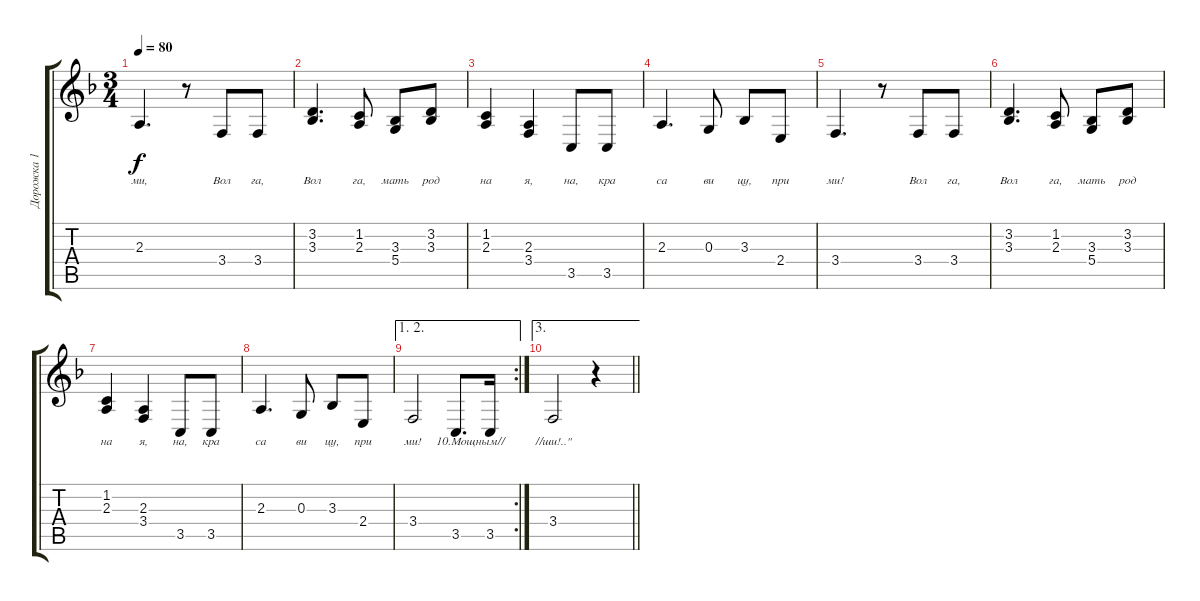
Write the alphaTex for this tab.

\track ("Дорожка 1" "Дорожка 1") {instrument trumpet}
\staff {score tabs}
\tuning (E4 B3 G3 D3 A2 E2) {hide}
\ts (3 4)
\tempo 80
\clef g2
\ks f
2.3.4{d lyrics (0 "ми,") lyrics (1 "") lyrics (2 "") lyrics (3 "") lyrics (4 "") dy f} r.8 3.4.8{lyrics (0 "Вол") lyrics (1 "") lyrics (2 "") lyrics (3 "") lyrics (4 "")} 3.4.8{lyrics (0 "га,") lyrics (1 "") lyrics (2 "") lyrics (3 "") lyrics (4 "")} |
(3.2 3.3).4{d lyrics (0 "Вол") lyrics (1 "") lyrics (2 "") lyrics (3 "") lyrics (4 "")} (1.2 2.3).8{lyrics (0 "га,") lyrics (1 "") lyrics (2 "") lyrics (3 "") lyrics (4 "")} (3.3 5.4).8{lyrics (0 "мать") lyrics (1 "") lyrics (2 "") lyrics (3 "") lyrics (4 "")} (3.2 3.3).8{lyrics (0 "род") lyrics (1 "") lyrics (2 "") lyrics (3 "") lyrics (4 "")} |
(1.2 2.3).4{lyrics (0 "на") lyrics (1 "") lyrics (2 "") lyrics (3 "") lyrics (4 "")} (2.3 3.4).4{lyrics (0 "я,") lyrics (1 "") lyrics (2 "") lyrics (3 "") lyrics (4 "")} 3.5.8{lyrics (0 "на,") lyrics (1 "") lyrics (2 "") lyrics (3 "") lyrics (4 "")} 3.5.8{lyrics (0 "кра") lyrics (1 "") lyrics (2 "") lyrics (3 "") lyrics (4 "")} |
2.3.4{d lyrics (0 "са") lyrics (1 "") lyrics (2 "") lyrics (3 "") lyrics (4 "")} 0.3.8{lyrics (0 "ви") lyrics (1 "") lyrics (2 "") lyrics (3 "") lyrics (4 "")} 3.3.8{lyrics (0 "цу,") lyrics (1 "") lyrics (2 "") lyrics (3 "") lyrics (4 "")} 2.4.8{lyrics (0 "при") lyrics (1 "") lyrics (2 "") lyrics (3 "") lyrics (4 "")} |
3.4.4{d lyrics (0 "ми!") lyrics (1 "") lyrics (2 "") lyrics (3 "") lyrics (4 "")} r.8 3.4.8{lyrics (0 "Вол") lyrics (1 "") lyrics (2 "") lyrics (3 "") lyrics (4 "")} 3.4.8{lyrics (0 "га,") lyrics (1 "") lyrics (2 "") lyrics (3 "") lyrics (4 "")} |
(3.2 3.3).4{d lyrics (0 "Вол") lyrics (1 "") lyrics (2 "") lyrics (3 "") lyrics (4 "")} (1.2 2.3).8{lyrics (0 "га,") lyrics (1 "") lyrics (2 "") lyrics (3 "") lyrics (4 "")} (3.3 5.4).8{lyrics (0 "мать") lyrics (1 "") lyrics (2 "") lyrics (3 "") lyrics (4 "")} (3.2 3.3).8{lyrics (0 "род") lyrics (1 "") lyrics (2 "") lyrics (3 "") lyrics (4 "")} |
(1.2 2.3).4{lyrics (0 "на") lyrics (1 "") lyrics (2 "") lyrics (3 "") lyrics (4 "")} (2.3 3.4).4{lyrics (0 "я,") lyrics (1 "") lyrics (2 "") lyrics (3 "") lyrics (4 "")} 3.5.8{lyrics (0 "на,") lyrics (1 "") lyrics (2 "") lyrics (3 "") lyrics (4 "")} 3.5.8{lyrics (0 "кра") lyrics (1 "") lyrics (2 "") lyrics (3 "") lyrics (4 "")} |
2.3.4{d lyrics (0 "са") lyrics (1 "") lyrics (2 "") lyrics (3 "") lyrics (4 "")} 0.3.8{lyrics (0 "ви") lyrics (1 "") lyrics (2 "") lyrics (3 "") lyrics (4 "")} 3.3.8{lyrics (0 "цу,") lyrics (1 "") lyrics (2 "") lyrics (3 "") lyrics (4 "")} 2.4.8{lyrics (0 "при") lyrics (1 "") lyrics (2 "") lyrics (3 "") lyrics (4 "")} |
\ae (1 2)
\rc 2
3.4.2{lyrics (0 "ми!") lyrics (1 "") lyrics (2 "") lyrics (3 "") lyrics (4 "")} 3.5.8{d lyrics (0 "10.Мощ") lyrics (1 "") lyrics (2 "") lyrics (3 "") lyrics (4 "")} 3.5.16{lyrics (0 "ным//") lyrics (1 "") lyrics (2 "") lyrics (3 "") lyrics (4 "")} |
\ae 3
\barLineRight lightlight
3.4.2{lyrics (0 "//ши!..\"") lyrics (1 "") lyrics (2 "") lyrics (3 "") lyrics (4 "")} r.4
